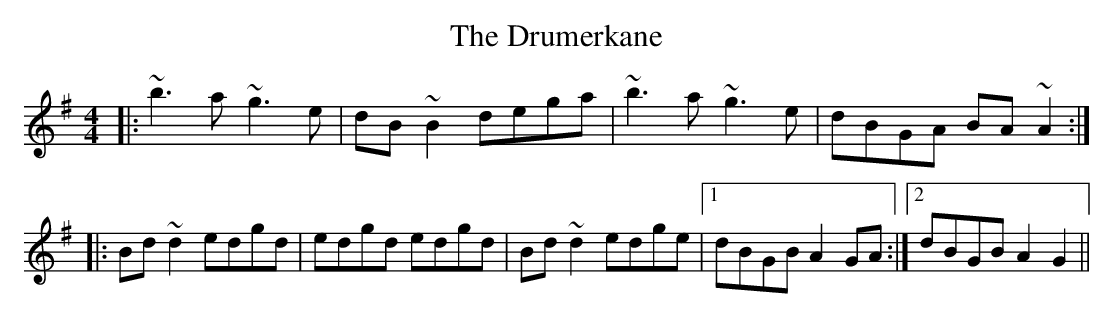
X:1
T: The Drumerkane
M: 4/4
L: 1/8
K: Gmaj
|:~b3a ~g3e|dB~B2 dega|~b3a ~g3e|dBGA BA~A2:|
|:Bd~d2 edgd|edgd edgd|Bd~d2 edge|1 dBGB A2GA:|2 dBGB A2G2||
